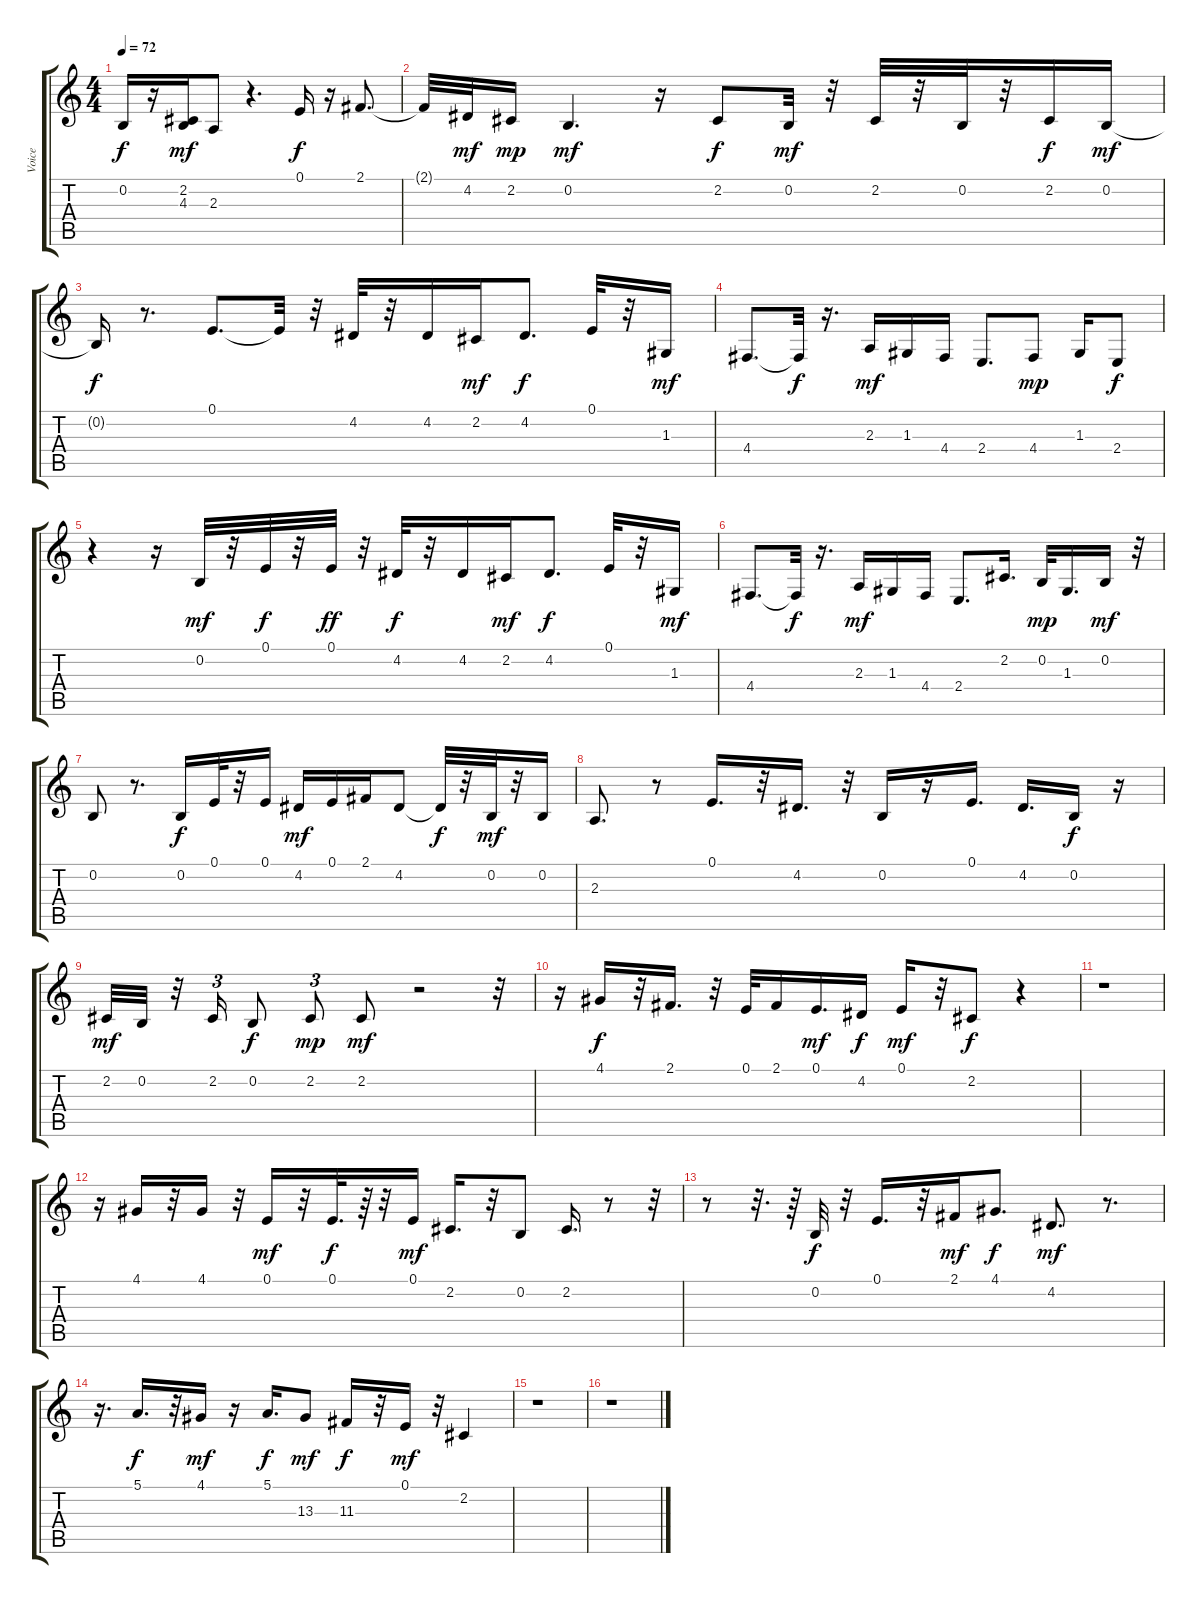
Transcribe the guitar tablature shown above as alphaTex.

\track ("Voice" "Voice") {instrument tuba}
\staff {score tabs}
\tuning (E4 B3 G3 D3 A2 E2) {hide}
\ts (4 4)
\tempo 72
\clef g2
\ks c
0.2{t}.16{dy f} r.16 (2.2 4.3).16{dy mf} 2.3.8 r.4{d} 0.1.16{dy f} r.16 2.1.8{d} |
2.1{t}.32 4.2.32{dy mf} 2.2.16{dy mp} 0.2.4{d dy mf} r.16 2.2.8{dy f} 0.2.32{dy mf} r.32 2.2.32 r.32 0.2.32 r.32 2.2.16{dy f} 0.2.16{dy mf} |
0.2{t}.16{dy f} r.8{d} 0.1.8{d} 0.1{t}.32 r.32 4.2.32 r.32 4.2.16 2.2.16{dy mf} 4.2.8{d dy f} 0.1.32 r.32 1.3.16{dy mf} |
4.4.8{d} 4.4{t}.32{dy f} r.16{d} 2.3.16{dy mf} 1.3.16 4.4.16 2.4.8{d} 4.4.8{dy mp} 1.3.16 2.4.8{dy f} |
r.4 r.16 0.2.32{dy mf} r.32 0.1.32{dy f} r.32 0.1.32{dy ff} r.32 4.2.32{dy f} r.32 4.2.16 2.2.16{dy mf} 4.2.8{d dy f} 0.1.32 r.32 1.3.16{dy mf} |
4.4.8{d} 4.4{t}.32{dy f} r.16{d} 2.3.16{dy mf} 1.3.16 4.4.16 2.4.8{d} 2.2.16{d} 0.2.32{dy mp} 1.3.16{d} 0.2.16{dy mf} r.32 |
0.2.8 r.8{d} 0.2.16{dy f} 0.1.32 r.32 0.1.16 4.2.16{dy mf} 0.1.16 2.1.16 4.2.8 4.2{t}.32{dy f} r.32 0.2.32{dy mf} r.32 0.2.16 |
2.3.8{d} r.8 0.1.16{d} r.32 4.2.16{d} r.32 0.2.16 r.16 0.1.16{d} 4.2.16{d} 0.2.16{dy f} r.16 |
2.2.32{dy mf} 0.2.32 r.32 2.2.16{tu (3 2)} 0.2.8{dy f} 2.2.8{tu (3 2) dy mp} 2.2.8{dy mf} r.2 r.32 |
r.16 4.1.16{dy f} r.32 2.1.16{d} r.32 0.1.32 2.1.16 0.1.16{d dy mf} 4.2.16{dy f} 0.1.16{dy mf} r.32 2.2.8{dy f} r.4 |
r.1 |
r.16 4.1.16 r.32 4.1.16 r.32 0.1.16{dy mf} r.32 0.1.32{d dy f} r.64 r.32 0.1.16{dy mf} 2.2.16{d} r.32 0.2.8 2.2.16{d} r.8 r.32 |
r.8 r.32{d} r.64 0.2.32{dy f} r.32 0.1.16{d} r.32 2.1.16{dy mf} 4.1.8{d dy f} 4.2.8{d dy mf} r.8{d} |
r.16{d} 5.1.16{d dy f} r.32 4.1.16{dy mf} r.16 5.1.16{d dy f} 13.3.8{dy mf} 11.3.16{dy f} r.32 0.1.16{dy mf} r.32 2.2.4 |
r.1 |
r.1
